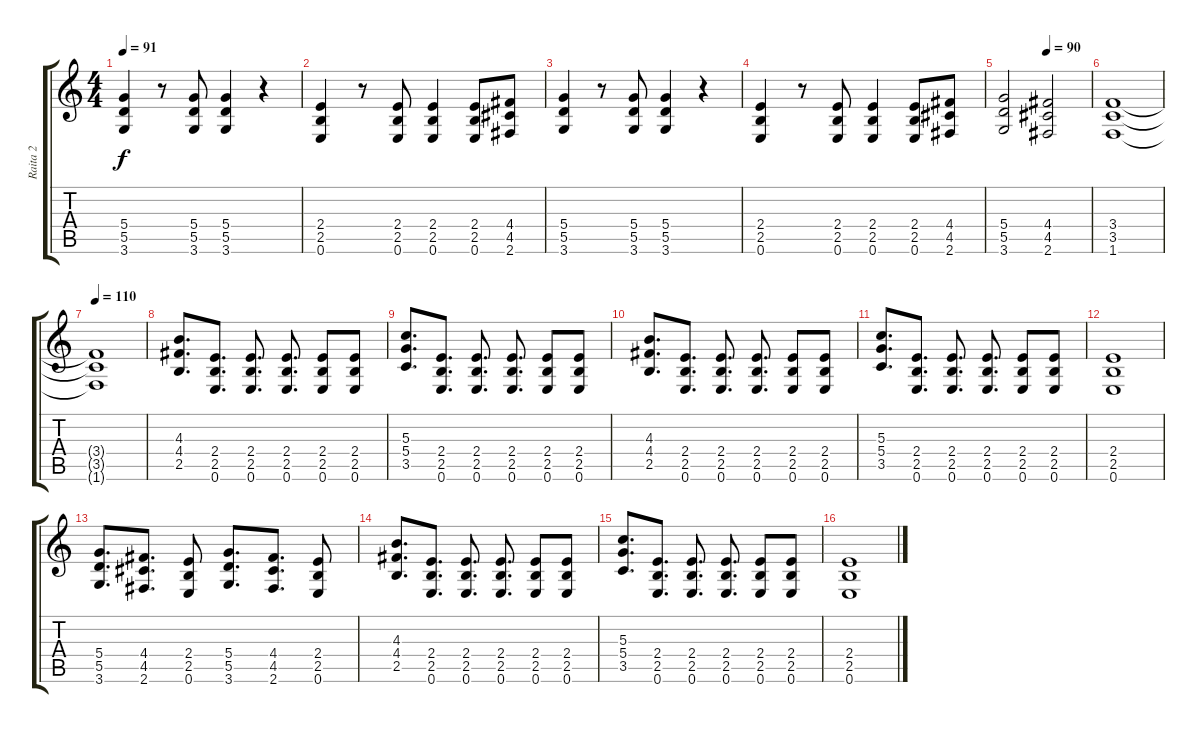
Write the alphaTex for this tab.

\track ("Raita 2" "Raita 2") {instrument distortionguitar}
\staff {score tabs}
\tuning (E4 B3 G3 D3 A2 E2) {hide}
\ts (4 4)
\tempo 91
\clef g2
\ks c
(5.4 5.5 3.6).4{dy f} r.8 (5.4 5.5 3.6).8 (5.4 5.5 3.6).4 r.4 |
(2.4 2.5 0.6).4 r.8 (2.4 2.5 0.6).8 (2.4 2.5 0.6).4 (2.4 2.5 0.6).8 (4.4 4.5 2.6).8 |
(5.4 5.5 3.6).4 r.8 (5.4 5.5 3.6).8 (5.4 5.5 3.6).4 r.4 |
(2.4 2.5 0.6).4 r.8 (2.4 2.5 0.6).8 (2.4 2.5 0.6).4 (2.4 2.5 0.6).8 (4.4 4.5 2.6).8 |
\tempo (90 0.5)
(5.4 5.5 3.6).2 (4.4 4.5 2.6).2 |
(3.4 3.5 1.6).1 |
\tempo 110
(3.4{t} 3.5{t} 1.6{t}).1 |
(4.3 4.4 2.5).8{d} (2.4 2.5 0.6).8{d} (2.4 2.5 0.6).8{d} (2.4 2.5 0.6).8{d} (2.4 2.5 0.6).8 (2.4 2.5 0.6).8 |
(5.3 5.4 3.5).8{d} (2.4 2.5 0.6).8{d} (2.4 2.5 0.6).8{d} (2.4 2.5 0.6).8{d} (2.4 2.5 0.6).8 (2.4 2.5 0.6).8 |
(4.3 4.4 2.5).8{d} (2.4 2.5 0.6).8{d} (2.4 2.5 0.6).8{d} (2.4 2.5 0.6).8{d} (2.4 2.5 0.6).8 (2.4 2.5 0.6).8 |
(5.3 5.4 3.5).8{d} (2.4 2.5 0.6).8{d} (2.4 2.5 0.6).8{d} (2.4 2.5 0.6).8{d} (2.4 2.5 0.6).8 (2.4 2.5 0.6).8 |
(2.4 2.5 0.6).1 |
(5.4 5.5 3.6).8{d} (4.4 4.5 2.6).8{d} (2.4 2.5 0.6).8 (5.4 5.5 3.6).8{d} (4.4 4.5 2.6).8{d} (2.4 2.5 0.6).8 |
(4.3 4.4 2.5).8{d} (2.4 2.5 0.6).8{d} (2.4 2.5 0.6).8{d} (2.4 2.5 0.6).8{d} (2.4 2.5 0.6).8 (2.4 2.5 0.6).8 |
(5.3 5.4 3.5).8{d} (2.4 2.5 0.6).8{d} (2.4 2.5 0.6).8{d} (2.4 2.5 0.6).8{d} (2.4 2.5 0.6).8 (2.4 2.5 0.6).8 |
(2.4 2.5 0.6).1
